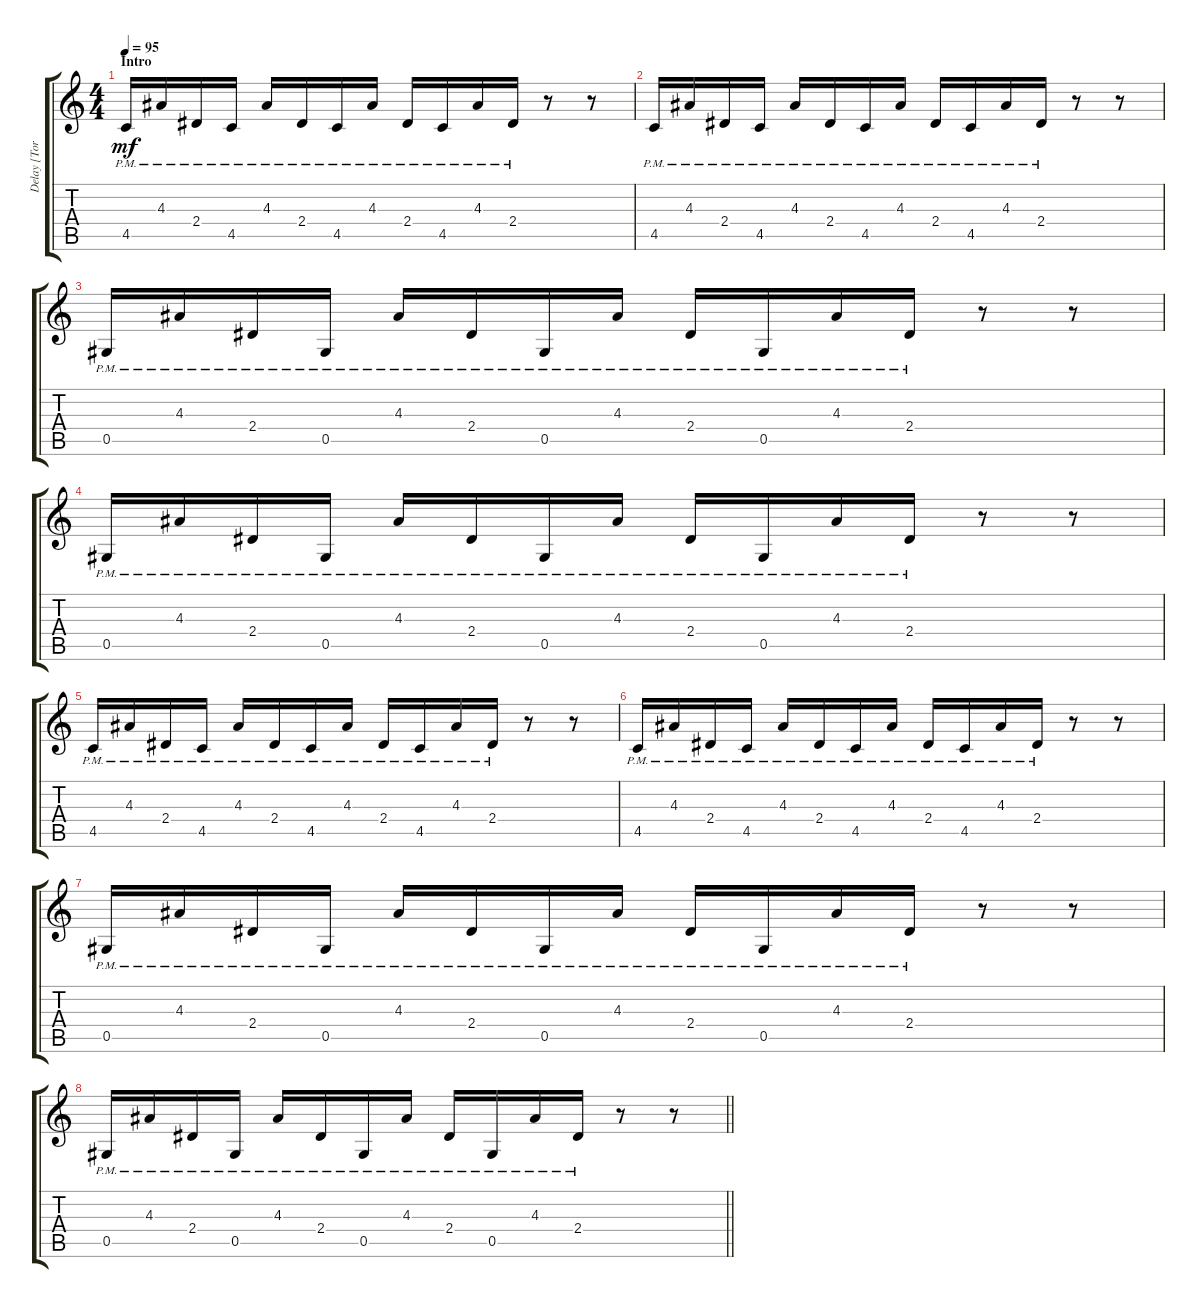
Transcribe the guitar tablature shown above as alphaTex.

\track ("Delay [Toru]" "Delay [Tor") {instrument acousticguitarsteel}
\staff {score tabs}
\tuning (Eb4 Bb3 Gb3 Db3 Ab2 Db2) {hide}
\ts (4 4)
\section ("" "Intro")
\tempo 95
\clef g2
\ks c
4.5{pm}.16{dy mf instrument acousticguitarsteel} 4.3{pm}.16 2.4{pm}.16 4.5{pm}.16 4.3{pm}.16 2.4{pm}.16 4.5{pm}.16 4.3{pm}.16 2.4{pm}.16 4.5{pm}.16 4.3{pm}.16 2.4{pm}.16 r.8 r.8 |
4.5{pm}.16 4.3{pm}.16 2.4{pm}.16 4.5{pm}.16 4.3{pm}.16 2.4{pm}.16 4.5{pm}.16 4.3{pm}.16 2.4{pm}.16 4.5{pm}.16 4.3{pm}.16 2.4{pm}.16 r.8 r.8 |
0.5{pm}.16 4.3{pm}.16 2.4{pm}.16 0.5{pm}.16 4.3{pm}.16 2.4{pm}.16 0.5{pm}.16 4.3{pm}.16 2.4{pm}.16 0.5{pm}.16 4.3{pm}.16 2.4{pm}.16 r.8 r.8 |
0.5{pm}.16 4.3{pm}.16 2.4{pm}.16 0.5{pm}.16 4.3{pm}.16 2.4{pm}.16 0.5{pm}.16 4.3{pm}.16 2.4{pm}.16 0.5{pm}.16 4.3{pm}.16 2.4{pm}.16 r.8 r.8 |
4.5{pm}.16 4.3{pm}.16 2.4{pm}.16 4.5{pm}.16 4.3{pm}.16 2.4{pm}.16 4.5{pm}.16 4.3{pm}.16 2.4{pm}.16 4.5{pm}.16 4.3{pm}.16 2.4{pm}.16 r.8 r.8 |
4.5{pm}.16 4.3{pm}.16 2.4{pm}.16 4.5{pm}.16 4.3{pm}.16 2.4{pm}.16 4.5{pm}.16 4.3{pm}.16 2.4{pm}.16 4.5{pm}.16 4.3{pm}.16 2.4{pm}.16 r.8 r.8 |
0.5{pm}.16 4.3{pm}.16 2.4{pm}.16 0.5{pm}.16 4.3{pm}.16 2.4{pm}.16 0.5{pm}.16 4.3{pm}.16 2.4{pm}.16 0.5{pm}.16 4.3{pm}.16 2.4{pm}.16 r.8 r.8 |
\barLineRight lightlight
0.5{pm}.16 4.3{pm}.16 2.4{pm}.16 0.5{pm}.16 4.3{pm}.16 2.4{pm}.16 0.5{pm}.16 4.3{pm}.16 2.4{pm}.16 0.5{pm}.16 4.3{pm}.16 2.4{pm}.16 r.8 r.8
